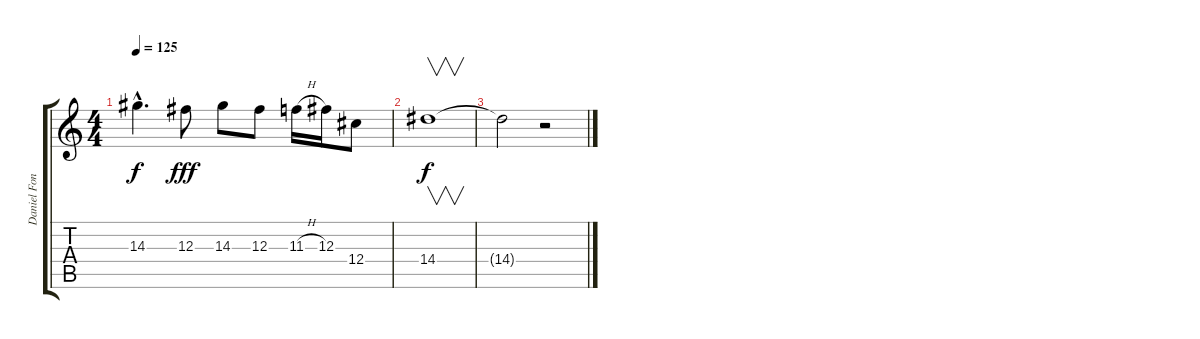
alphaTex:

\track ("Daniel Fonseca" "Daniel Fon") {instrument distortionguitar}
\staff {score tabs}
\tuning (Eb4 Bb3 Gb3 Db3 Ab2 Eb2) {hide}
\ts (4 4)
\tempo 125
\clef g2
\ks c
14.3{hac t}.4{d dy f} 12.3.8{dy fff} 14.3.8 12.3.8 11.3{h}.16 12.3.16 12.4.8 |
14.4.1{v dy f} |
14.4{t}.2 r.2
